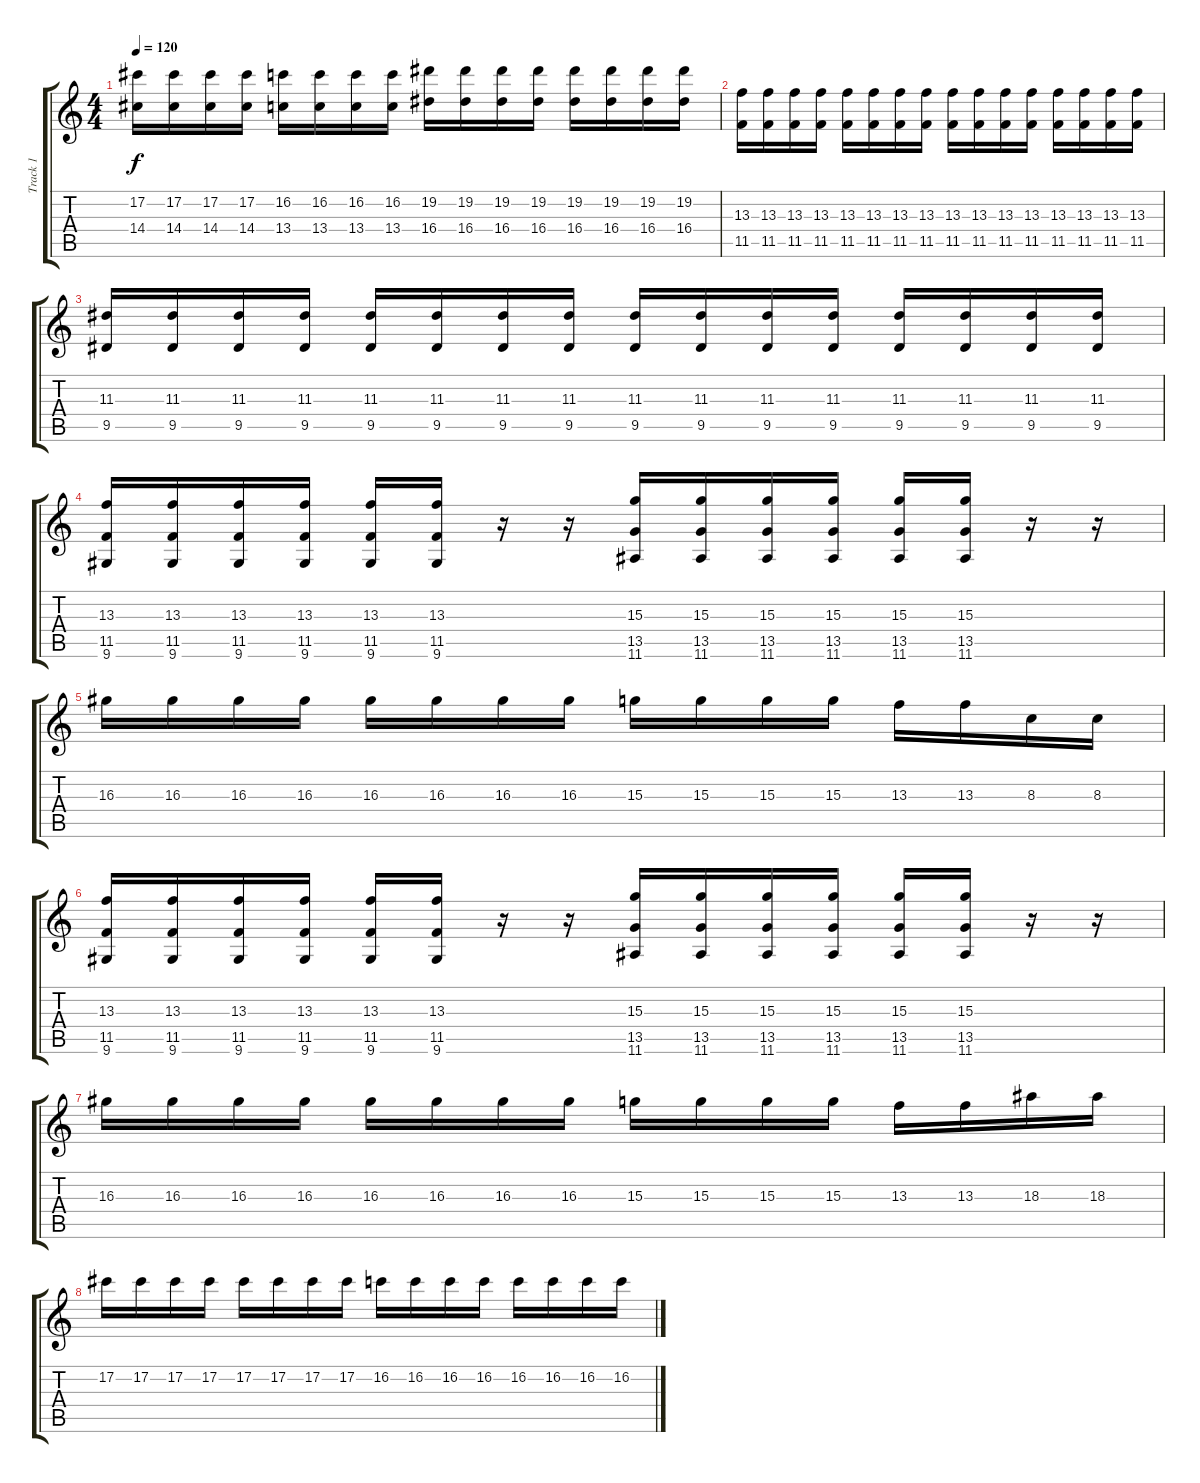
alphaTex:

\track ("Track 1" "Track 1") {instrument distortionguitar}
\staff {score tabs}
\tuning (Db4 Ab3 E3 B2 Gb2 B1) {hide}
\ts (4 4)
\tempo 120
\clef g2
\ks c
(17.2 14.4).16{dy f} (17.2 14.4).16 (17.2 14.4).16 (17.2 14.4).16 (16.2 13.4).16 (16.2 13.4).16 (16.2 13.4).16 (16.2 13.4).16 (19.2 16.4).16 (19.2 16.4).16 (19.2 16.4).16 (19.2 16.4).16 (19.2 16.4).16 (19.2 16.4).16 (19.2 16.4).16 (19.2 16.4).16 |
(13.3 11.5).16 (13.3 11.5).16 (13.3 11.5).16 (13.3 11.5).16 (13.3 11.5).16 (13.3 11.5).16 (13.3 11.5).16 (13.3 11.5).16 (13.3 11.5).16 (13.3 11.5).16 (13.3 11.5).16 (13.3 11.5).16 (13.3 11.5).16 (13.3 11.5).16 (13.3 11.5).16 (13.3 11.5).16 |
(11.3 9.5).16 (11.3 9.5).16 (11.3 9.5).16 (11.3 9.5).16 (11.3 9.5).16 (11.3 9.5).16 (11.3 9.5).16 (11.3 9.5).16 (11.3 9.5).16 (11.3 9.5).16 (11.3 9.5).16 (11.3 9.5).16 (11.3 9.5).16 (11.3 9.5).16 (11.3 9.5).16 (11.3 9.5).16 |
(13.3 11.5 9.6).16 (13.3 11.5 9.6).16 (13.3 11.5 9.6).16 (13.3 11.5 9.6).16 (13.3 11.5 9.6).16 (13.3 11.5 9.6).16 r.16 r.16 (15.3 13.5 11.6).16 (15.3 13.5 11.6).16 (15.3 13.5 11.6).16 (15.3 13.5 11.6).16 (15.3 13.5 11.6).16 (15.3 13.5 11.6).16 r.16 r.16 |
16.3.16 16.3.16 16.3.16 16.3.16 16.3.16 16.3.16 16.3.16 16.3.16 15.3.16 15.3.16 15.3.16 15.3.16 13.3.16 13.3.16 8.3.16 8.3.16 |
(13.3 11.5 9.6).16 (13.3 11.5 9.6).16 (13.3 11.5 9.6).16 (13.3 11.5 9.6).16 (13.3 11.5 9.6).16 (13.3 11.5 9.6).16 r.16 r.16 (15.3 13.5 11.6).16 (15.3 13.5 11.6).16 (15.3 13.5 11.6).16 (15.3 13.5 11.6).16 (15.3 13.5 11.6).16 (15.3 13.5 11.6).16 r.16 r.16 |
16.3.16 16.3.16 16.3.16 16.3.16 16.3.16 16.3.16 16.3.16 16.3.16 15.3.16 15.3.16 15.3.16 15.3.16 13.3.16 13.3.16 18.3.16 18.3.16 |
17.2.16 17.2.16 17.2.16 17.2.16 17.2.16 17.2.16 17.2.16 17.2.16 16.2.16 16.2.16 16.2.16 16.2.16 16.2.16 16.2.16 16.2.16 16.2.16
